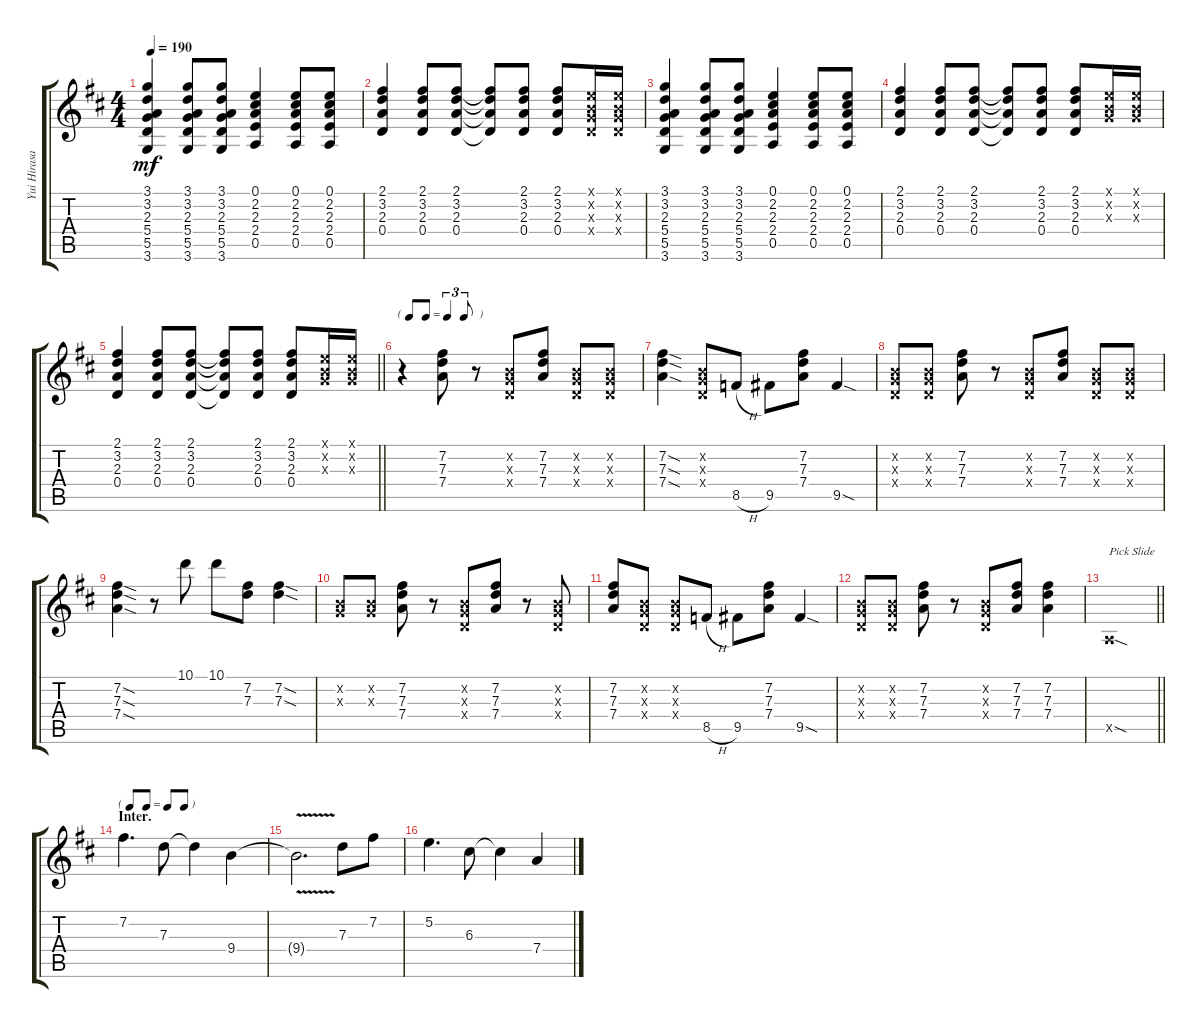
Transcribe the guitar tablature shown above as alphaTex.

\track ("Yui Hirasawa" "Yui Hirasa") {instrument distortionguitar}
\staff {score tabs}
\tuning (E4 B3 G3 D3 A2 E2) {hide}
\ts (4 4)
\tempo 190
\clef g2
\ks d
(3.1 3.2 2.3 5.4 5.5 3.6).4{dy mf} (3.1 3.2 2.3 5.4 5.5 3.6).8 (3.1 3.2 2.3 5.4 5.5 3.6).8 (0.1 2.2 2.3 2.4 0.5).4 (0.1 2.2 2.3 2.4 0.5).8 (0.1 2.2 2.3 2.4 0.5).8 |
(2.1 3.2 2.3 0.4).4 (2.1 3.2 2.3 0.4).8 (2.1 3.2 2.3 0.4).8 (2.1{t} 3.2{t} 2.3{t} 0.4{t}).8 (2.1 3.2 2.3 0.4).8 (2.1 3.2 2.3 0.4).8 (0.1{x} 0.2{x} 0.3{x} 0.4{x}).16 (0.1{x} 0.2{x} 0.3{x} 0.4{x}).16 |
(3.1 3.2 2.3 5.4 5.5 3.6).4 (3.1 3.2 2.3 5.4 5.5 3.6).8 (3.1 3.2 2.3 5.4 5.5 3.6).8 (0.1 2.2 2.3 2.4 0.5).4 (0.1 2.2 2.3 2.4 0.5).8 (0.1 2.2 2.3 2.4 0.5).8 |
(2.1 3.2 2.3 0.4).4 (2.1 3.2 2.3 0.4).8 (2.1 3.2 2.3 0.4).8 (2.1{t} 3.2{t} 2.3{t} 0.4{t}).8 (2.1 3.2 2.3 0.4).8 (2.1 3.2 2.3 0.4).8 (0.1{x} 0.2{x} 0.3{x}).16 (0.1{x} 0.2{x} 0.3{x}).16 |
\barLineRight lightlight
(2.1 3.2 2.3 0.4).4 (2.1 3.2 2.3 0.4).8 (2.1 3.2 2.3 0.4).8 (2.1{t} 3.2{t} 2.3{t} 0.4{t}).8 (2.1 3.2 2.3 0.4).8 (2.1 3.2 2.3 0.4).8 (0.1{x} 0.2{x} 0.3{x}).16 (0.1{x} 0.2{x} 0.3{x}).16 |
\tf triplet8th
\section ("" "")
r.4 (7.2 7.3 7.4).8 r.8 (0.2{x} 0.3{x} 0.4{x}).8 (7.2 7.3 7.4).8 (0.2{x} 0.3{x} 0.4{x}).8 (0.2{x} 0.3{x} 0.4{x}).8 |
(7.2{sod} 7.3{sod} 7.4{sod}).4 (0.2{x} 0.3{x} 0.4{x}).8 8.5{h}.8 9.5.8 (7.2 7.3 7.4).8 9.5{sod}.4 |
(0.2{x} 0.3{x} 0.4{x}).8 (0.2{x} 0.3{x} 0.4{x}).8 (7.2 7.3 7.4).8 r.8 (0.2{x} 0.3{x} 0.4{x}).8 (7.2 7.3 7.4).8 (0.2{x} 0.3{x} 0.4{x}).8 (0.2{x} 0.3{x} 0.4{x}).8 |
(7.2{sod} 7.3{sod} 7.4{sod}).4 r.8 10.1.8 10.1.8 (7.2 7.3).8 (7.2{sod} 7.3{sod}).4 |
(0.2{x} 0.3{x}).8 (0.2{x} 0.3{x}).8 (7.2 7.3 7.4).8 r.8 (0.2{x} 0.3{x} 0.4{x}).8 (7.2 7.3 7.4).8 r.8 (0.2{x} 0.3{x} 0.4{x}).8 |
(7.2 7.3 7.4).8 (0.2{x} 0.3{x} 0.4{x}).8 (0.2{x} 0.3{x} 0.4{x}).8 8.5{h}.8 9.5.8 (7.2 7.3 7.4).8 9.5{sod}.4 |
(0.2{x} 0.3{x} 0.4{x}).8 (0.2{x} 0.3{x} 0.4{x}).8 (7.2 7.3 7.4).8 r.8 (0.2{x} 0.3{x} 0.4{x}).8 (7.2 7.3 7.4).8 (7.2 7.3 7.4).4 |
\barLineRight lightlight
0.5{sod x}.1{txt "Pick Slide"} |
\tf none
\section ("" "Inter.")
7.2.4{d} 7.3.8 7.3{t}.4 9.4.4 |
9.4{v t}.2{d} 7.3.8 7.2.8 |
5.2.4{d} 6.3.8 6.3{t}.4 7.4.4
